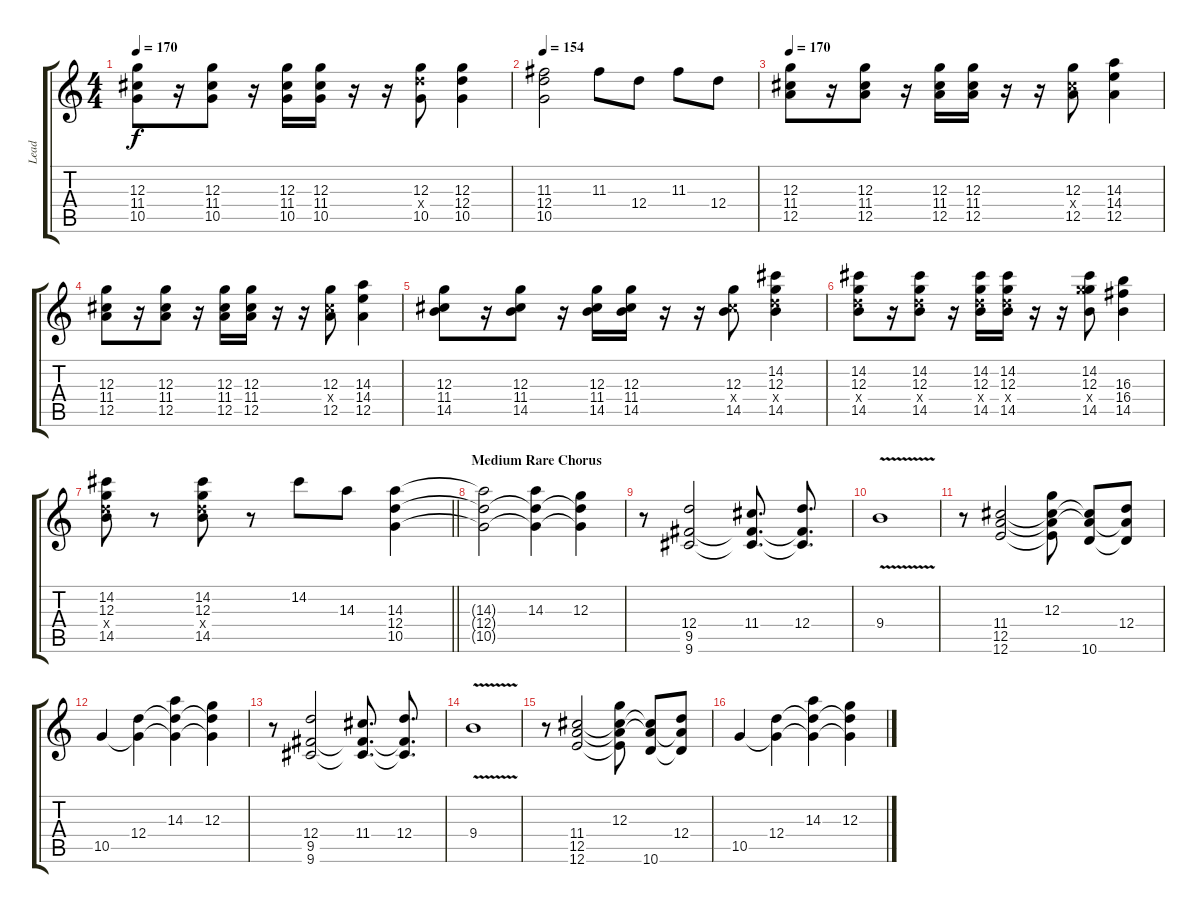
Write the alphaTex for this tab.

\track ("Lead" "Lead") {instrument distortionguitar}
\staff {score tabs}
\tuning (E4 B3 G3 D3 A2 E2) {hide}
\ts (4 4)
\tempo 170
\clef g2
\ks c
(12.3 11.4 10.5).8{dy f} r.16 (12.3 11.4 10.5).8 r.16 (12.3 11.4 10.5).16 (12.3 11.4 10.5).16 r.16 r.16 (12.3 12.4{x} 10.5).8 (12.3 12.4 10.5).4 |
\tempo 154
(11.3 12.4 10.5).2 11.3.8 12.4.8 11.3.8 12.4.8 |
\tempo 170
(12.3 11.4 12.5).8 r.16 (12.3 11.4 12.5).8 r.16 (12.3 11.4 12.5).16 (12.3 11.4 12.5).16 r.16 r.16 (12.3 11.4{x} 12.5).8 (14.3 14.4 12.5).4 |
(12.3 11.4 12.5).8 r.16 (12.3 11.4 12.5).8 r.16 (12.3 11.4 12.5).16 (12.3 11.4 12.5).16 r.16 r.16 (12.3 11.4{x} 12.5).8 (14.3 14.4 12.5).4 |
(12.3 11.4 14.5).8 r.16 (12.3 11.4 14.5).8 r.16 (12.3 11.4 14.5).16 (12.3 11.4 14.5).16 r.16 r.16 (12.3 11.4{x} 14.5).8 (14.2 12.3 12.4{x} 14.5).4 |
(14.2 12.3 12.4{x} 14.5).8 r.16 (14.2 12.3 12.4{x} 14.5).8 r.16 (14.2 12.3 12.4{x} 14.5).16 (14.2 12.3 12.4{x} 14.5).16 r.16 r.16 (14.2 12.3 17.4{x} 14.5).8 (16.3 16.4 14.5).4 |
\barLineRight lightlight
(14.2 12.3 12.4{x} 14.5).8 r.8 (14.2 12.3 12.4{x} 14.5).8 r.8 14.2.8 14.3.8 (14.3 12.4 10.5).4 |
\section ("" "Medium Rare Chorus")
(14.3{t} 12.4{t} 10.5{t}).2 (14.3 12.4{t} 10.5{t}).4 (12.3 12.4{t} 10.5{t}).4 |
r.8 (12.4 9.5 9.6).2 (11.4 9.5{t} 9.6{t}).8{d} (12.4 9.5{t} 9.6{t}).8{d} |
9.4{v}.1 |
r.8 (11.4 12.5 12.6).2 (12.3 11.4{t} 12.5{t} 12.6{t}).8 (11.4{t} 12.5{t} 10.6).8 (12.4 12.5{t} 10.6{t}).8 |
10.5.4 (12.4 10.5{t}).4 (14.3 12.4{t} 10.5{t}).4 (12.3 12.4{t} 10.5{t}).4 |
r.8 (12.4 9.5 9.6).2 (11.4 9.5{t} 9.6{t}).8{d} (12.4 9.5{t} 9.6{t}).8{d} |
9.4{v}.1 |
r.8 (11.4 12.5 12.6).2 (12.3 11.4{t} 12.5{t} 12.6{t}).8 (11.4{t} 12.5{t} 10.6).8 (12.4 12.5{t} 10.6{t}).8 |
10.5.4 (12.4 10.5{t}).4 (14.3 12.4{t} 10.5{t}).4 (12.3 12.4{t} 10.5{t}).4
